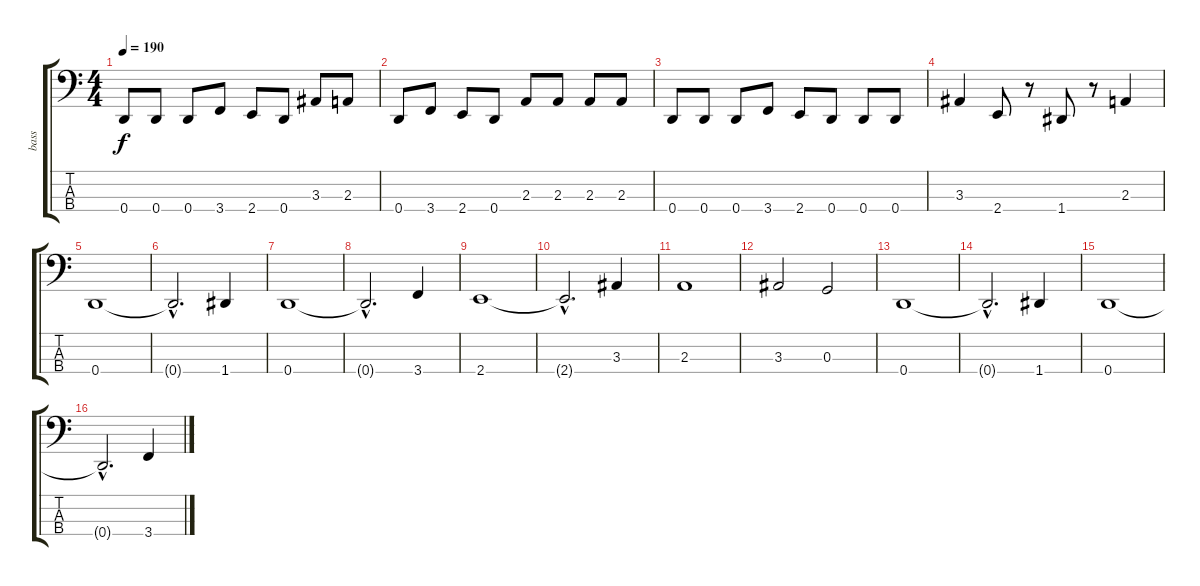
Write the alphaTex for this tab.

\track ("bass" "bass") {instrument electricbasspick}
\staff {score tabs}
\tuning (F2 C2 G1 D1) {hide}
\ts (4 4)
\tempo 190
\clef f4
\ks c
0.4.8{dy f} 0.4.8 0.4.8 3.4.8 2.4.8 0.4.8 3.3.8 2.3.8 |
0.4.8 3.4.8 2.4.8 0.4.8 2.3.8 2.3.8 2.3.8 2.3.8 |
0.4.8 0.4.8 0.4.8 3.4.8 2.4.8 0.4.8 0.4.8 0.4.8 |
3.3.4 2.4.8 r.8 1.4.8 r.8 2.3.4 |
0.4.1 |
0.4{hac t}.2{d} 1.4.4 |
0.4.1 |
0.4{hac t}.2{d} 3.4.4 |
2.4.1 |
2.4{hac t}.2{d} 3.3.4 |
2.3.1 |
3.3.2 0.3.2 |
0.4.1 |
0.4{hac t}.2{d} 1.4.4 |
0.4.1 |
0.4{hac t}.2{d} 3.4.4
